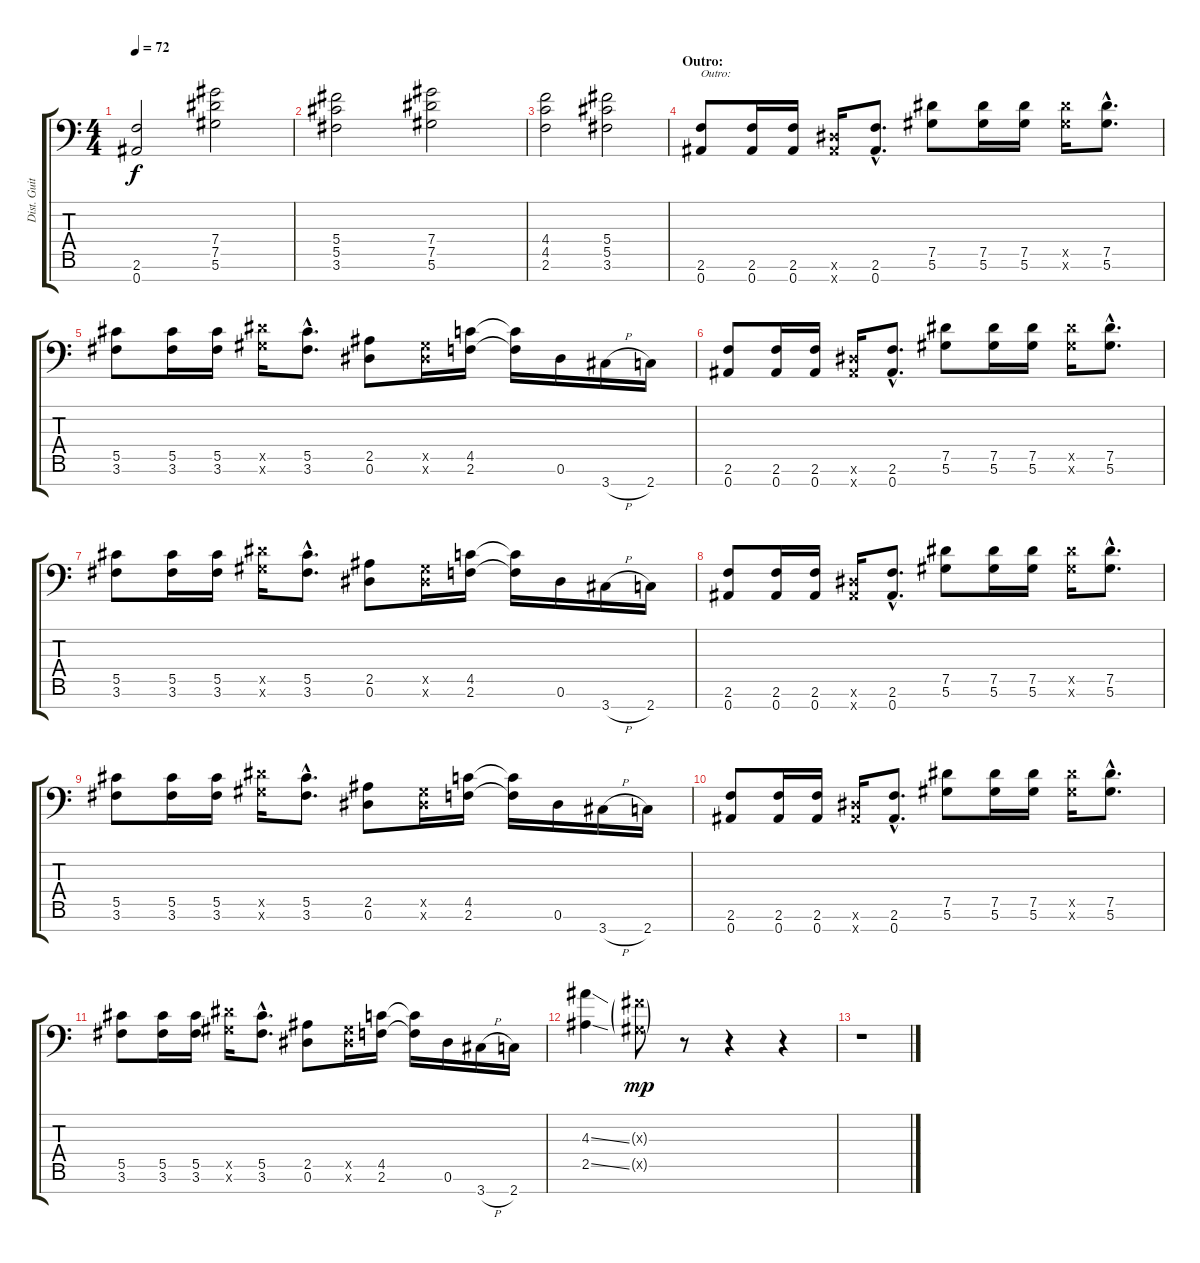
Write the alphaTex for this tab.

\track ("Dist. Guitar 2" "Dist. Guit") {instrument distortionguitar}
\staff {score tabs}
\tuning (Eb4 Bb3 Gb3 Db3 Ab2 Eb2 Bb1) {hide}
\ts (4 4)
\tempo 72
\clef f4
\ks c
(2.6 0.7).2{dy f} (7.4 7.5 5.6).2 |
(5.4 5.5 3.6).2 (7.4 7.5 5.6).2 |
(4.4 4.5 2.6).2 (5.4 5.5 3.6).2 |
\section ("" "Outro:")
(2.6 0.7).8{txt "Outro:"} (2.6 0.7).16 (2.6 0.7).16 (0.6{x} 0.7{x}).16 (2.6{hac} 0.7{hac}).8{d} (7.5 5.6).8 (7.5 5.6).16 (7.5 5.6).16 (7.5{x} 5.6{x}).16 (7.5{hac} 5.6{hac}).8{d} |
(5.5 3.6).8 (5.5 3.6).16 (5.5 3.6).16 (7.5{x} 5.6{x}).16 (5.5{hac} 3.6{hac}).8{d} (2.5 0.6).8 (0.5{x} 0.6{x}).16 (4.5 2.6).16 (4.5{t} 2.6{t}).16 0.6.16 3.7{h}.16 2.7.16 |
(2.6 0.7).8 (2.6 0.7).16 (2.6 0.7).16 (0.6{x} 0.7{x}).16 (2.6{hac} 0.7{hac}).8{d} (7.5 5.6).8 (7.5 5.6).16 (7.5 5.6).16 (7.5{x} 5.6{x}).16 (7.5{hac} 5.6{hac}).8{d} |
(5.5 3.6).8 (5.5 3.6).16 (5.5 3.6).16 (7.5{x} 5.6{x}).16 (5.5{hac} 3.6{hac}).8{d} (2.5 0.6).8 (0.5{x} 0.6{x}).16 (4.5 2.6).16 (4.5{t} 2.6{t}).16 0.6.16 3.7{h}.16 2.7.16 |
(2.6 0.7).8 (2.6 0.7).16 (2.6 0.7).16 (0.6{x} 0.7{x}).16 (2.6{hac} 0.7{hac}).8{d} (7.5 5.6).8 (7.5 5.6).16 (7.5 5.6).16 (7.5{x} 5.6{x}).16 (7.5{hac} 5.6{hac}).8{d} |
(5.5 3.6).8 (5.5 3.6).16 (5.5 3.6).16 (7.5{x} 5.6{x}).16 (5.5{hac} 3.6{hac}).8{d} (2.5 0.6).8 (0.5{x} 0.6{x}).16 (4.5 2.6).16 (4.5{t} 2.6{t}).16 0.6.16 3.7{h}.16 2.7.16 |
(2.6 0.7).8 (2.6 0.7).16 (2.6 0.7).16 (0.6{x} 0.7{x}).16 (2.6{hac} 0.7{hac}).8{d} (7.5 5.6).8 (7.5 5.6).16 (7.5 5.6).16 (7.5{x} 5.6{x}).16 (7.5{hac} 5.6{hac}).8{d} |
(5.5 3.6).8 (5.5 3.6).16 (5.5 3.6).16 (7.5{x} 5.6{x}).16 (5.5{hac} 3.6{hac}).8{d} (2.5 0.6).8 (0.5{x} 0.6{x}).16 (4.5 2.6).16 (4.5{t} 2.6{t}).16 0.6.16 3.7{h}.16 2.7.16 |
(4.3{ss} 2.5{ss}).4 (0.3{g x} 0.5{g x}).8{dy mp} r.8 r.4 r.4 |
r.1
